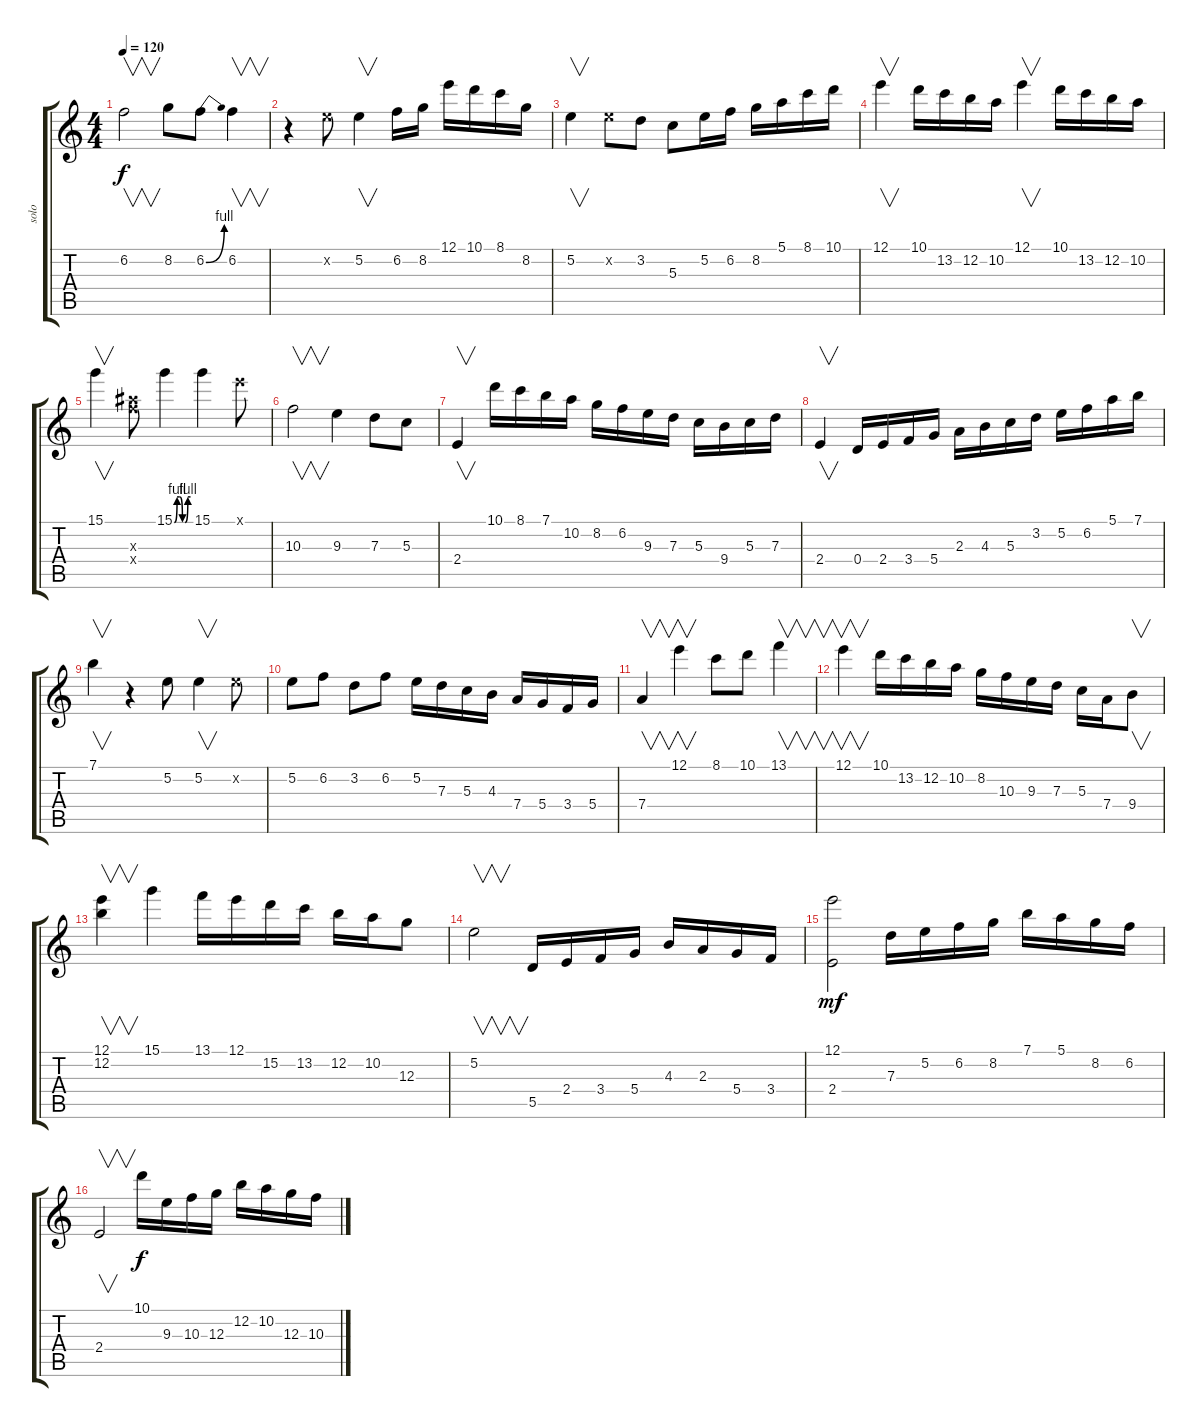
\track ("solo" "solo") {instrument distortionguitar}
\staff {score tabs}
\tuning (E4 B3 G3 D3 A2 E2) {hide}
\ts (4 4)
\tempo 120
\clef g2
\ks c
6.2.2{v dy f} 8.2.8 6.2{be (bend 0 0 60 4)}.8 6.2.4{v} |
r.4 5.2{x}.8 5.2.4{v} 6.2.16 8.2.16 12.1.16 10.1.16 8.1.16 8.2.16 |
5.2.4{v} 5.2{x}.8 3.2.8 5.3.8 5.2.16 6.2.16 8.2.16 5.1.16 8.1.16 10.1.16 |
12.1.4{v} 10.1.16 13.2.16 12.2.16 10.2.16 12.1.4{v} 10.1.16 13.2.16 12.2.16 10.2.16 |
15.1.4{v} (15.3{x} 15.4{x}).8 15.1{be (custom 0 0 10 4 20 4 30 0 40 0 50 4 60 4)}.4 15.1.4 12.1{x}.8 |
10.3.2{v} 9.3.4 7.3.8 5.3.8 |
2.4.4{v} 10.1.16 8.1.16 7.1.16 10.2.16 8.2.16 6.2.16 9.3.16 7.3.16 5.3.16 9.4.16 5.3.16 7.3.16 |
2.4.4{v} 0.4.16 2.4.16 3.4.16 5.4.16 2.3.16 4.3.16 5.3.16 3.2.16 5.2.16 6.2.16 5.1.16 7.1.16 |
7.1.4{v} r.4 5.2.8 5.2.4{v} 5.2{x}.8 |
5.2.8 6.2.8 3.2.8 6.2.8 5.2.16 7.3.16 5.3.16 4.3.16 7.4.16 5.4.16 3.4.16 5.4.16 |
7.4.4{v} 12.1.4{v} 8.1.8 10.1.8 13.1.4{v} |
12.1.4{v} 10.1.16 13.2.16 12.2.16 10.2.16 8.2.16 10.3.16 9.3.16 7.3.16 5.3.16 7.4.16 9.4.8{v} |
(12.1 12.2).4{v} 15.1.4 13.1.16 12.1.16 15.2.16 13.2.16 12.2.16 10.2.16 12.3.8 |
5.2.2{v} 5.5.16 2.4.16 3.4.16 5.4.16 4.3.16 2.3.16 5.4.16 3.4.16 |
(12.1 2.4).2{dy mf} 7.3.16 5.2.16 6.2.16 8.2.16 7.1.16 5.1.16 8.2.16 6.2.16 |
2.4.2{v} 10.1.16{dy f} 9.3.16 10.3.16 12.3.16 12.2.16 10.2.16 12.3.16 10.3.16
